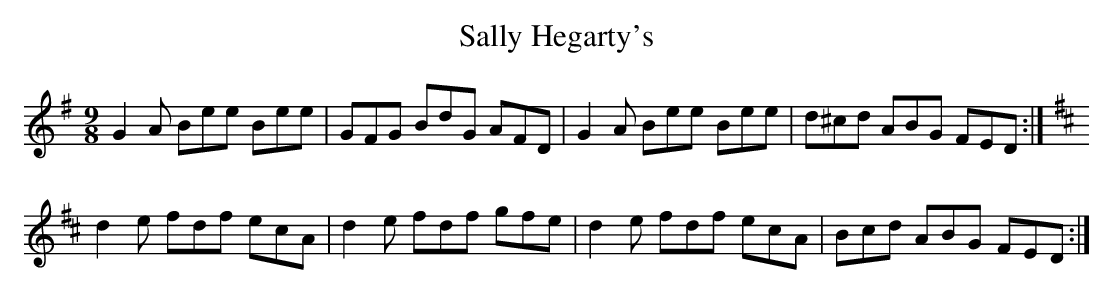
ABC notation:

X:1
T: Sally Hegarty's
M: 9/8
L: 1/8
K: G
G2 A Bee Bee|GFG BdG AFD|G2 A Bee Bee|d^cd ABG FED :|
K: D
d2 e fdf ecA|d2 e fdf gfe|d2 e fdf ecA|Bcd ABG FED :|
